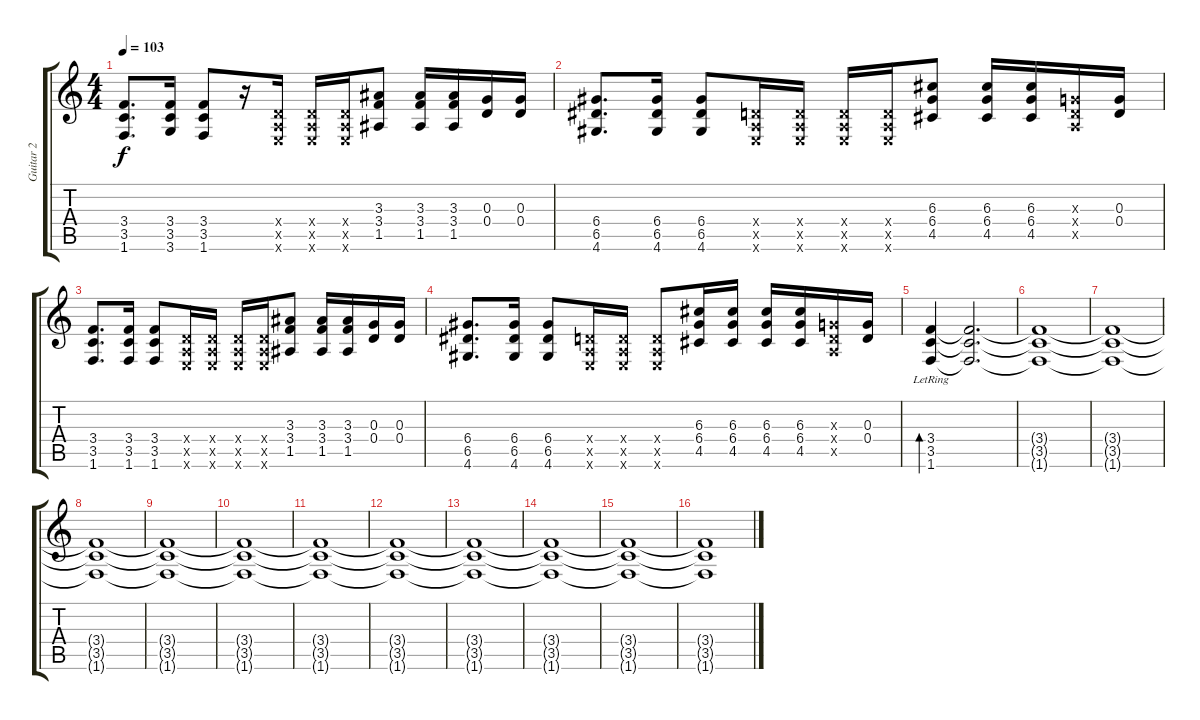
\track ("Guitar 2" "Guitar 2") {instrument distortionguitar}
\staff {score tabs}
\tuning (E4 B3 G3 D3 A2 E2) {hide}
\ts (4 4)
\tempo 103
\clef g2
\ks c
(3.4 3.5 1.6).8{d dy f} (3.4 3.5 3.6).16 (3.4 3.5 1.6).8 r.16 (0.4{x} 0.5{x} 0.6{x}).16 (0.4{x} 0.5{x} 0.6{x}).16 (0.4{x} 0.5{x} 0.6{x}).16 (3.3 3.4 1.5).8 (3.3 3.4 1.5).16 (3.3 3.4 1.5).16 (0.3 0.4).16 (0.3 0.4).16 |
(6.4 6.5 4.6).8{d} (6.4 6.5 4.6).16 (6.4 6.5 4.6).8 (0.4{x} 0.5{x} 0.6{x}).16 (0.4{x} 0.5{x} 0.6{x}).16 (0.4{x} 0.5{x} 0.6{x}).16 (0.4{x} 0.5{x} 0.6{x}).16 (6.3 6.4 4.5).8 (6.3 6.4 4.5).16 (6.3 6.4 4.5).16 (0.3{x} 0.4{x} 0.5{x}).16 (0.3 0.4).16 |
(3.4 3.5 1.6).8{d} (3.4 3.5 1.6).16 (3.4 3.5 1.6).8 (0.4{x} 0.5{x} 0.6{x}).16 (0.4{x} 0.5{x} 0.6{x}).16 (0.4{x} 0.5{x} 0.6{x}).16 (0.4{x} 0.5{x} 0.6{x}).16 (3.3 3.4 1.5).8 (3.3 3.4 1.5).16 (3.3 3.4 1.5).16 (0.3 0.4).16 (0.3 0.4).16 |
(6.4 6.5 4.6).8{d} (6.4 6.5 4.6).16 (6.4 6.5 4.6).8 (0.4{x} 0.5{x} 0.6{x}).16 (0.4{x} 0.5{x} 0.6{x}).16 (0.4{x} 0.5{x} 0.6{x}).8 (6.3 6.4 4.5).16 (6.3 6.4 4.5).16 (6.3 6.4 4.5).16 (6.3 6.4 4.5).16 (0.3{x} 0.4{x} 0.5{x}).16 (0.3 0.4).16 |
(3.4{lr} 3.5{lr} 1.6{lr}).4{bd 240 volume 14} (3.4{t} 3.5{t} 1.6{t}).2{d} |
(3.4{t} 3.5{t} 1.6{t}).1 |
(3.4{t} 3.5{t} 1.6{t}).1 |
(3.4{t} 3.5{t} 1.6{t}).1 |
(3.4{t} 3.5{t} 1.6{t}).1 |
(3.4{t} 3.5{t} 1.6{t}).1 |
(3.4{t} 3.5{t} 1.6{t}).1 |
(3.4{t} 3.5{t} 1.6{t}).1 |
(3.4{t} 3.5{t} 1.6{t}).1 |
(3.4{t} 3.5{t} 1.6{t}).1 |
(3.4{t} 3.5{t} 1.6{t}).1 |
(3.4{t} 3.5{t} 1.6{t}).1
